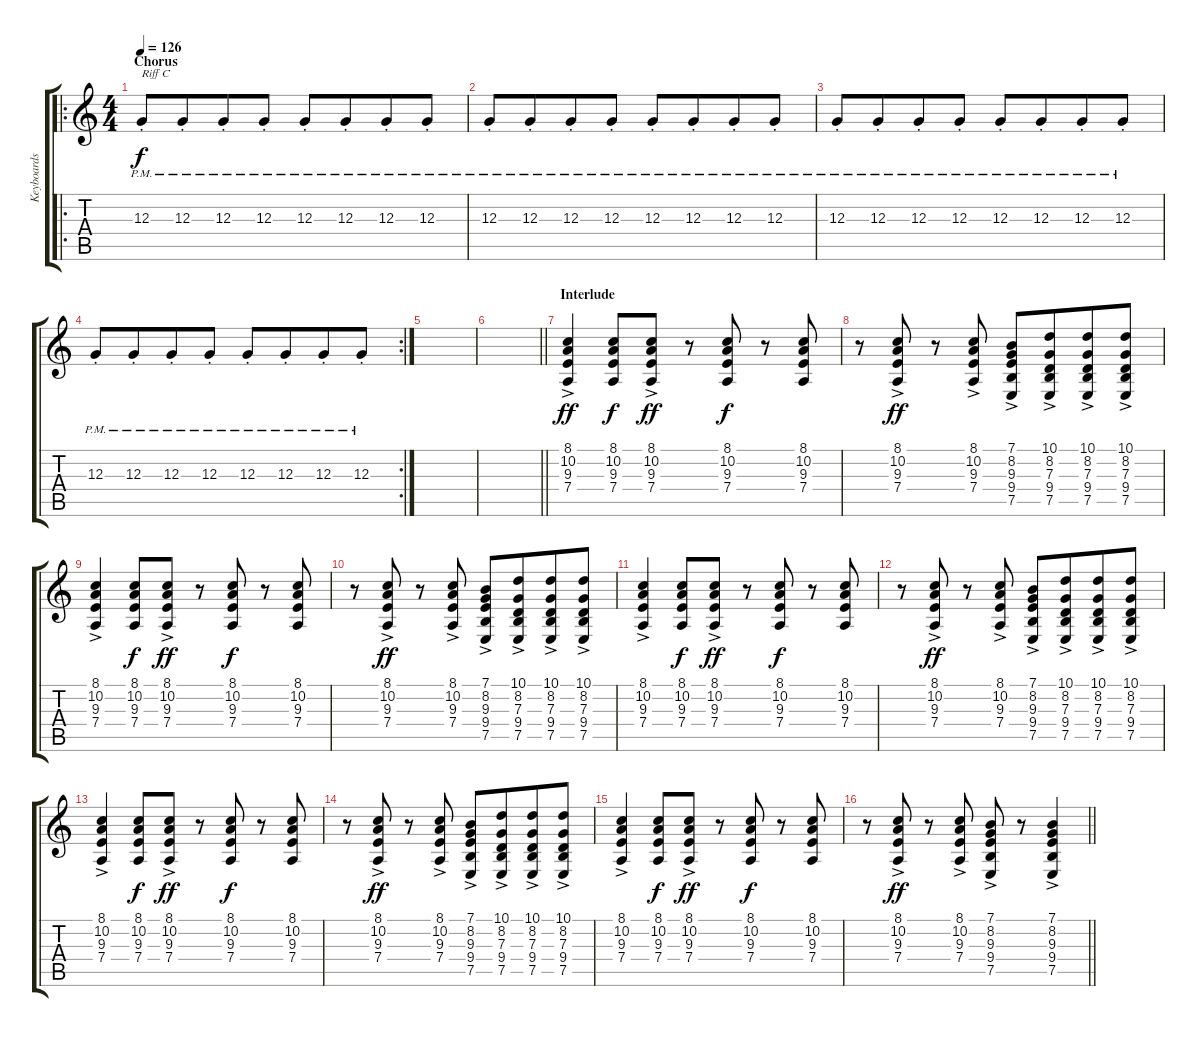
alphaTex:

\track ("Keyboards " "Keyboards ") {instrument electricpiano2}
\staff {score tabs}
\tuning (E4 B3 G3 D3 A2 E2) {hide}
\ro
\ts (4 4)
\section ("" "Chorus")
\tempo 126
\clef g2
\ks c
12.3{pm st}.8{txt "Riff C" dy f} 12.3{pm st}.8{beam merge} 12.3{pm st}.8 12.3{pm st}.8 12.3{pm st}.8 12.3{pm st}.8{beam merge} 12.3{pm st}.8 12.3{pm st}.8 |
12.3{pm st}.8 12.3{pm st}.8{beam merge} 12.3{pm st}.8 12.3{pm st}.8 12.3{pm st}.8 12.3{pm st}.8{beam merge} 12.3{pm st}.8 12.3{pm st}.8 |
12.3{pm st}.8 12.3{pm st}.8{beam merge} 12.3{pm st}.8 12.3{pm st}.8 12.3{pm st}.8 12.3{pm st}.8{beam merge} 12.3{pm st}.8 12.3{pm st}.8 |
\rc 2
12.3{pm st}.8 12.3{pm st}.8{beam merge} 12.3{pm st}.8 12.3{pm st}.8 12.3{pm st}.8 12.3{pm st}.8{beam merge} 12.3{pm st}.8 12.3{pm st}.8 |
|
\barLineRight lightlight
|
\section ("" "Interlude")
(8.1{ac} 10.2{ac} 9.3{ac} 7.4{ac}).4{dy ff} (8.1 10.2 9.3 7.4).8{dy f} (8.1 10.2 9.3 7.4{ac}).8{dy ff} r.8 (8.1 10.2 9.3 7.4).8{dy f} r.8{beam merge} (8.1 10.2 9.3 7.4).8 |
r.8 (8.1{ac} 10.2{ac} 9.3{ac} 7.4{ac}).8{dy ff} r.8 (8.1{ac} 10.2{ac} 9.3{ac} 7.4{ac}).8 (7.1{ac} 8.2{ac} 9.3{ac} 9.4{ac} 7.5{ac}).8 (10.1{ac} 8.2{ac} 7.3{ac} 9.4{ac} 7.5{ac}).8{beam merge} (10.1{ac} 8.2{ac} 7.3{ac} 9.4{ac} 7.5{ac}).8 (10.1{ac} 8.2{ac} 7.3{ac} 9.4{ac} 7.5{ac}).8 |
(8.1{ac} 10.2{ac} 9.3{ac} 7.4{ac}).4 (8.1 10.2 9.3 7.4).8{dy f} (8.1 10.2 9.3 7.4{ac}).8{dy ff} r.8 (8.1 10.2 9.3 7.4).8{dy f} r.8{beam merge} (8.1 10.2 9.3 7.4).8 |
r.8 (8.1{ac} 10.2{ac} 9.3{ac} 7.4{ac}).8{dy ff} r.8 (8.1{ac} 10.2{ac} 9.3{ac} 7.4{ac}).8 (7.1{ac} 8.2{ac} 9.3{ac} 9.4{ac} 7.5{ac}).8 (10.1{ac} 8.2{ac} 7.3{ac} 9.4{ac} 7.5{ac}).8{beam merge} (10.1{ac} 8.2{ac} 7.3{ac} 9.4{ac} 7.5{ac}).8 (10.1{ac} 8.2{ac} 7.3{ac} 9.4{ac} 7.5{ac}).8 |
(8.1{ac} 10.2{ac} 9.3{ac} 7.4{ac}).4 (8.1 10.2 9.3 7.4).8{dy f} (8.1 10.2 9.3 7.4{ac}).8{dy ff} r.8 (8.1 10.2 9.3 7.4).8{dy f} r.8{beam merge} (8.1 10.2 9.3 7.4).8 |
r.8 (8.1{ac} 10.2{ac} 9.3{ac} 7.4{ac}).8{dy ff} r.8 (8.1{ac} 10.2{ac} 9.3{ac} 7.4{ac}).8 (7.1{ac} 8.2{ac} 9.3{ac} 9.4{ac} 7.5{ac}).8 (10.1{ac} 8.2{ac} 7.3{ac} 9.4{ac} 7.5{ac}).8{beam merge} (10.1{ac} 8.2{ac} 7.3{ac} 9.4{ac} 7.5{ac}).8 (10.1{ac} 8.2{ac} 7.3{ac} 9.4{ac} 7.5{ac}).8 |
(8.1{ac} 10.2{ac} 9.3{ac} 7.4{ac}).4 (8.1 10.2 9.3 7.4).8{dy f} (8.1 10.2 9.3 7.4{ac}).8{dy ff} r.8 (8.1 10.2 9.3 7.4).8{dy f} r.8{beam merge} (8.1 10.2 9.3 7.4).8 |
r.8 (8.1{ac} 10.2{ac} 9.3{ac} 7.4{ac}).8{dy ff} r.8 (8.1{ac} 10.2{ac} 9.3{ac} 7.4{ac}).8 (7.1{ac} 8.2{ac} 9.3{ac} 9.4{ac} 7.5{ac}).8 (10.1{ac} 8.2{ac} 7.3{ac} 9.4{ac} 7.5{ac}).8{beam merge} (10.1{ac} 8.2{ac} 7.3{ac} 9.4{ac} 7.5{ac}).8 (10.1{ac} 8.2{ac} 7.3{ac} 9.4{ac} 7.5{ac}).8 |
(8.1 10.2 9.3{ac} 7.4).4 (8.1 10.2 9.3 7.4).8{dy f} (8.1 10.2 9.3{ac} 7.4).8{dy ff} r.8 (8.1 10.2 9.3 7.4).8{dy f} r.8 (8.1 10.2 9.3 7.4).8 |
\barLineRight lightlight
r.8 (8.1{ac} 10.2{ac} 9.3{ac} 7.4{ac}).8{dy ff} r.8 (8.1{ac} 10.2{ac} 9.3{ac} 7.4{ac}).8{beam split} (7.1{ac} 8.2{ac} 9.3{ac} 9.4{ac} 7.5{ac}).8 r.8 (7.1{ac} 8.2{ac} 9.3{ac} 9.4{ac} 7.5{ac}).4
